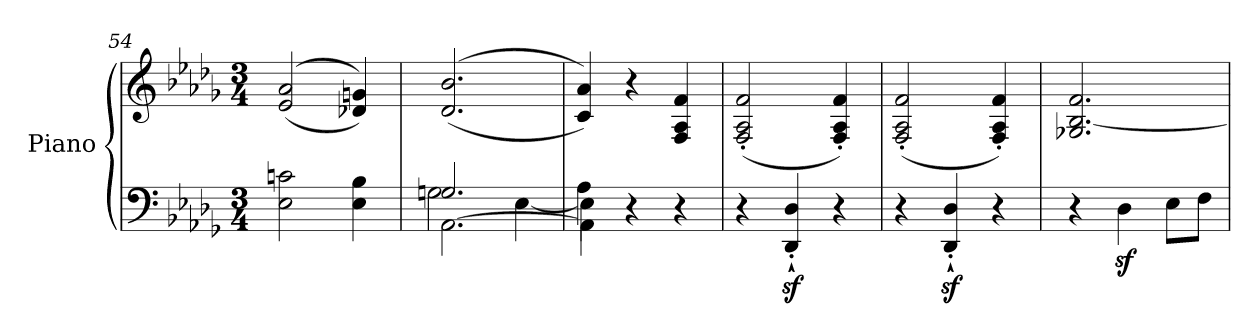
**kern	**kern
*part1	*part1
*staff2	*staff1
*I"Piano	*
*I'Pno	*
*clefF4	*clefG2
*k[b-e-a-d-g-]	*k[b-e-a-d-g-]
*D-:	*D-:
*M3/4	*M3/4
=54	=54
2E-\ 2cn\	(<(<2e-/ 2a-/
4E-\ 4B-\	4d-X/ 4gn/))
=55	=55
*^	*
*	*^	*
2.Gn/	2G\	[2.AA-\	(<(<2.d-/ 2.b-/
.	[4E-\	.	.
=56	=56	=56	=56
4A-\	4E-\]	4AA-\]	4c/ 4a-/))
4r	2ryy	2ryy	4r
4r	.	.	4F/ 4A-/ 4f/
*v	*v	*v	*
=57	=57
4r	(<2F/' 2A-/' 2f/'
4DD-/z<'` 4D-/z<'`	.
4r	4F/' 4A-/' 4f/')
=58	=58
4r	(<2F/' 2A-/' 2f/'
4DD-/z<'` 4D-/z<'`	.
4r	4F/' 4A-/' 4f/')
=59	=59
4r	2.G-X/ [2.B-/ 2.f/
4D-z<\	.
8E-\L	.
8F\J	.
=	=
*-	*-
